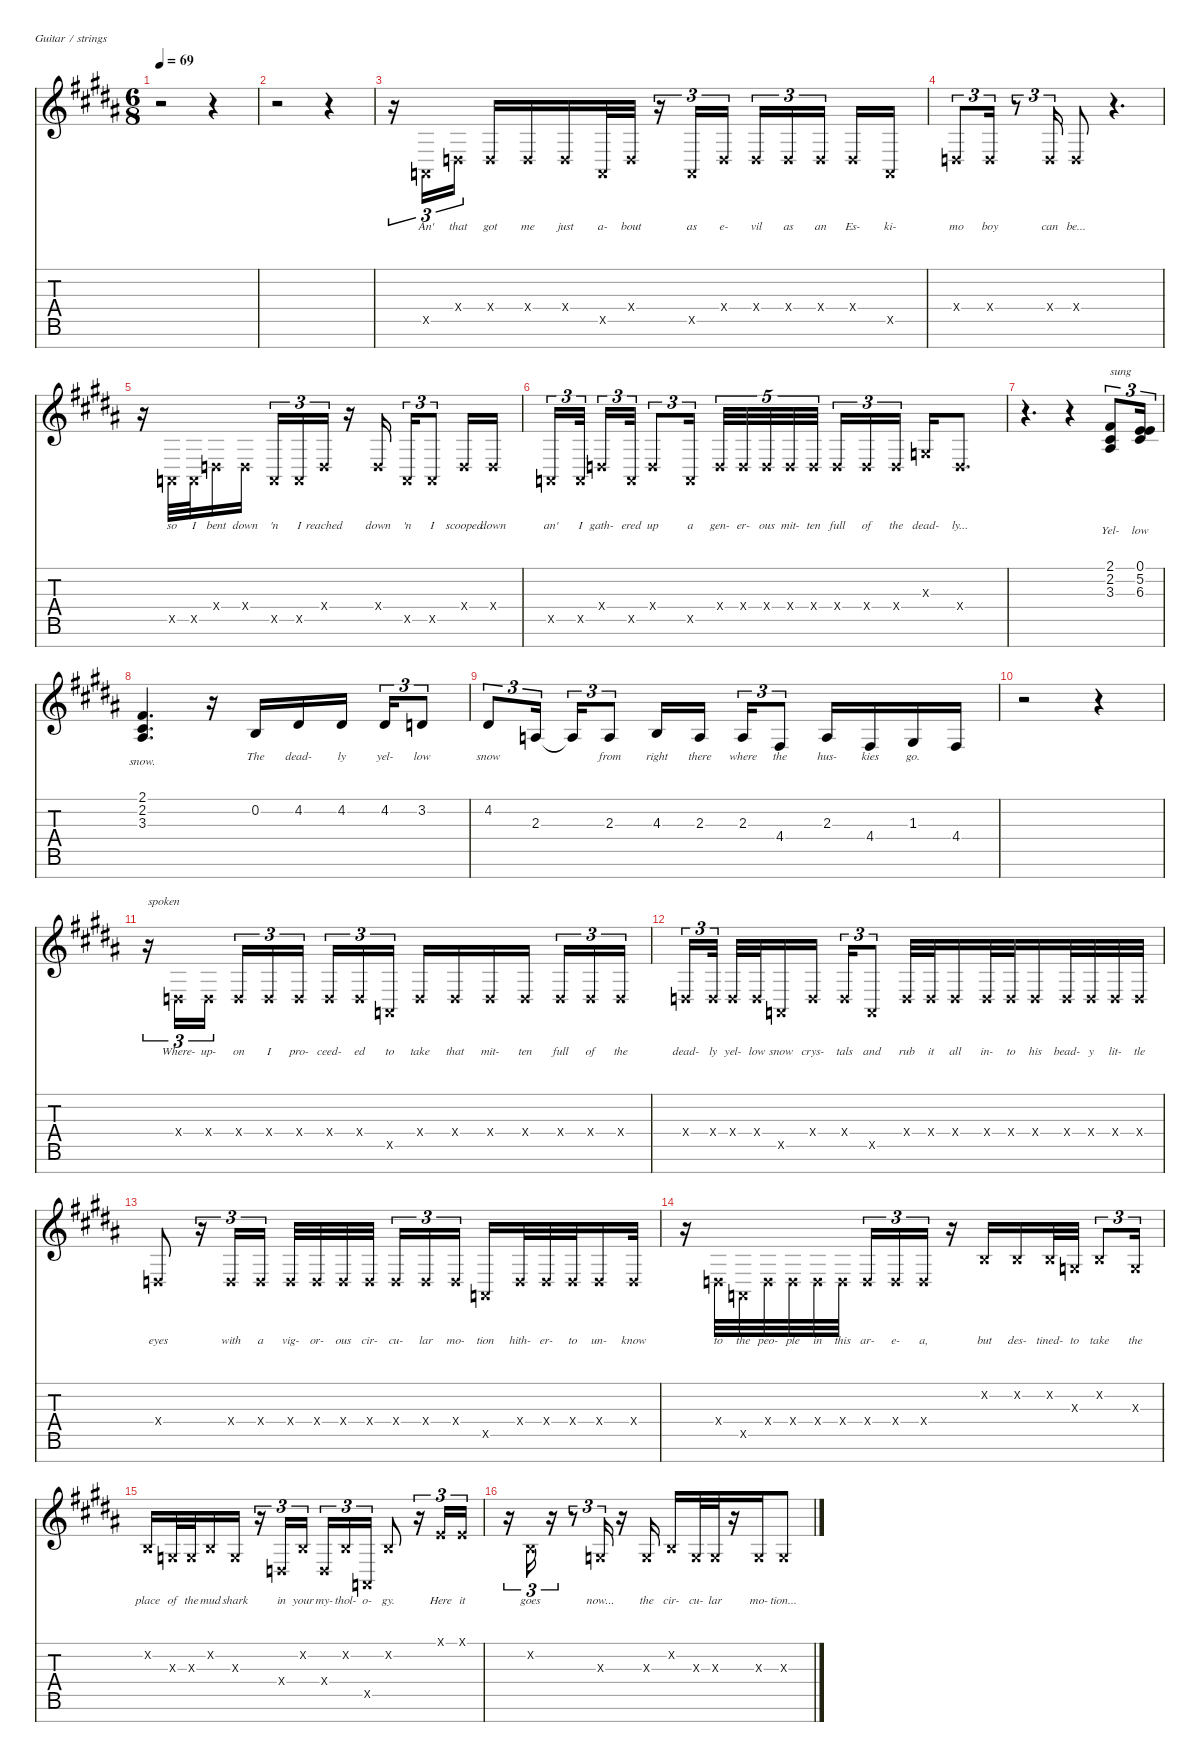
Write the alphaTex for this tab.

\defaultSystemsLayout 4
\hideDynamics
\bracketExtendMode nobrackets
\singleTrackTrackNamePolicy hidden
\multiTrackTrackNamePolicy hidden
\firstSystemTrackNameMode fullname
\firstSystemTrackNameOrientation horizontal
\otherSystemsTrackNameOrientation horizontal
\track ("Vocals" "led.synth.") {instrument lead6voice}
\staff {score tabs}
\tuning (E4 B3 G3 D3 A2 E2 B1)
\ts (6 8)
\tempo 69
\clef g2
\ks b
r.2{dy f beam Down} r.4{beam Down} |
r.2{beam Down} r.4{beam Down} |
r.16{tu (3 2) beam Down} 0.5{x acc forcenatural}.16{tu (3 2) lyrics (0 "An'") lyrics (1 " ") lyrics (2 " ") lyrics (3 "") lyrics (4 "") beam Up} 0.4{x acc forcenatural}.16{tu (3 2) lyrics (0 "that") lyrics (1 " ") lyrics (2 " ") lyrics (3 "") lyrics (4 "") beam Up} 0.4{x acc forcenatural}.16{lyrics (0 "got") lyrics (1 " ") lyrics (2 " ") lyrics (3 "") lyrics (4 "") beam Up} 0.4{x acc forcenatural}.16{lyrics (0 "me") lyrics (1 " ") lyrics (2 " ") lyrics (3 "") lyrics (4 "") beam Up} 0.4{x acc forcenatural}.16{lyrics (0 "just") lyrics (1 " ") lyrics (2 " ") lyrics (3 "") lyrics (4 "") beam Up} 0.5{x acc forcenatural}.32{lyrics (0 "a-") lyrics (1 " ") lyrics (2 " ") lyrics (3 "") lyrics (4 "") beam Up} 0.4{x acc forcenatural}.32{lyrics (0 "bout") lyrics (1 " ") lyrics (2 " ") lyrics (3 "") lyrics (4 "") beam Up} r.16{tu (3 2) beam Up} 0.5{x acc forcenatural}.16{tu (3 2) lyrics (0 "as") lyrics (1 " ") lyrics (2 " ") lyrics (3 "") lyrics (4 "") beam Up} 0.4{x acc forcenatural}.16{tu (3 2) lyrics (0 "e-") lyrics (1 " ") lyrics (2 " ") lyrics (3 "") lyrics (4 "") beam Up} 0.4{x acc forcenatural}.16{tu (3 2) lyrics (0 "vil") lyrics (1 " ") lyrics (2 " ") lyrics (3 "") lyrics (4 "") beam Up} 0.4{x acc forcenatural}.16{tu (3 2) lyrics (0 "as") lyrics (1 " ") lyrics (2 " ") lyrics (3 "") lyrics (4 "") beam Up} 0.4{x acc forcenatural}.16{tu (3 2) lyrics (0 "an") lyrics (1 " ") lyrics (2 " ") lyrics (3 "") lyrics (4 "") beam Up} 0.4{x acc forcenatural}.16{lyrics (0 "Es-") lyrics (1 " ") lyrics (2 " ") lyrics (3 "") lyrics (4 "") beam Up} 0.5{x acc forcenatural}.16{lyrics (0 "ki-") lyrics (1 " ") lyrics (2 " ") lyrics (3 "") lyrics (4 "") beam Up} |
0.4{x acc forcenatural}.8{tu (3 2) lyrics (0 "mo") lyrics (1 " ") lyrics (2 " ") lyrics (3 "") lyrics (4 "") beam Up} 0.4{x acc forcenatural}.16{tu (3 2) lyrics (0 "boy") lyrics (1 " ") lyrics (2 " ") lyrics (3 "") lyrics (4 "") beam Up} r.8{tu (3 2) beam Up} 0.4{x acc forcenatural}.16{tu (3 2) lyrics (0 "can") lyrics (1 " ") lyrics (2 " ") lyrics (3 "") lyrics (4 "") beam Up} 0.4{x acc forcenatural}.8{lyrics (0 "be...") lyrics (1 " ") lyrics (2 " ") lyrics (3 "") lyrics (4 "") beam Up} r.4{d beam Up} |
r.16{beam Down} 0.5{x acc forcenatural}.32{lyrics (0 "so") lyrics (1 " ") lyrics (2 " ") lyrics (3 "") lyrics (4 "") beam Up} 0.5{x acc forcenatural}.32{lyrics (0 "I") lyrics (1 " ") lyrics (2 " ") lyrics (3 "") lyrics (4 "") beam Up} 0.4{x acc forcenatural}.16{lyrics (0 "bent") lyrics (1 " ") lyrics (2 " ") lyrics (3 "") lyrics (4 "") beam Up} 0.4{x acc forcenatural}.16{lyrics (0 "down") lyrics (1 " ") lyrics (2 " ") lyrics (3 "") lyrics (4 "") beam Up} 0.5{x acc forcenatural}.16{tu (3 2) lyrics (0 "'n") lyrics (1 " ") lyrics (2 " ") lyrics (3 "") lyrics (4 "") beam Up} 0.5{x acc forcenatural}.16{tu (3 2) lyrics (0 "I") lyrics (1 " ") lyrics (2 " ") lyrics (3 "") lyrics (4 "") beam Up} 0.4{x acc forcenatural}.16{tu (3 2) lyrics (0 "reached") lyrics (1 " ") lyrics (2 " ") lyrics (3 "") lyrics (4 "") beam Up} r.16{beam Up} 0.4{x acc forcenatural}.16{lyrics (0 "down") lyrics (1 " ") lyrics (2 " ") lyrics (3 "") lyrics (4 "") beam Up} 0.5{x acc forcenatural}.16{tu (3 2) lyrics (0 "'n") lyrics (1 " ") lyrics (2 " ") lyrics (3 "") lyrics (4 "") beam Up} 0.5{x acc forcenatural}.8{tu (3 2) lyrics (0 "I") lyrics (1 " ") lyrics (2 " ") lyrics (3 "") lyrics (4 "") beam Up} 0.4{x acc forcenatural}.16{lyrics (0 "scooped") lyrics (1 " ") lyrics (2 " ") lyrics (3 "") lyrics (4 "") beam Up} 0.4{x acc forcenatural}.16{lyrics (0 "down") lyrics (1 " ") lyrics (2 " ") lyrics (3 "") lyrics (4 "") beam Up} |
0.5{x acc forcenatural}.16{tu (3 2) lyrics (0 "an'") lyrics (1 " ") lyrics (2 " ") lyrics (3 "") lyrics (4 "") beam Up} 0.5{x acc forcenatural}.32{tu (3 2) lyrics (0 "I") lyrics (1 " ") lyrics (2 " ") lyrics (3 "") lyrics (4 "") beam Up} 0.4{x acc forcenatural}.16{tu (3 2) lyrics (0 "gath-") lyrics (1 " ") lyrics (2 " ") lyrics (3 "") lyrics (4 "") beam Up} 0.5{x acc forcenatural}.32{tu (3 2) lyrics (0 "ered") lyrics (1 " ") lyrics (2 " ") lyrics (3 "") lyrics (4 "") beam Up} 0.4{x acc forcenatural}.8{tu (3 2) lyrics (0 "up") lyrics (1 " ") lyrics (2 " ") lyrics (3 "") lyrics (4 "") beam Up} 0.5{x acc forcenatural}.16{tu (3 2) lyrics (0 "a") lyrics (1 " ") lyrics (2 " ") lyrics (3 "") lyrics (4 "") beam Up} 0.4{x acc forcenatural}.32{tu (5 4) lyrics (0 "gen-") lyrics (1 " ") lyrics (2 " ") lyrics (3 "") lyrics (4 "") beam Up} 0.4{x acc forcenatural}.32{tu (5 4) lyrics (0 "er-") lyrics (1 " ") lyrics (2 " ") lyrics (3 "") lyrics (4 "") beam Up} 0.4{x acc forcenatural}.32{tu (5 4) lyrics (0 "ous") lyrics (1 " ") lyrics (2 " ") lyrics (3 "") lyrics (4 "") beam Up} 0.4{x acc forcenatural}.32{tu (5 4) lyrics (0 "mit-") lyrics (1 " ") lyrics (2 " ") lyrics (3 "") lyrics (4 "") beam Up} 0.4{x acc forcenatural}.32{tu (5 4) lyrics (0 "ten") lyrics (1 " ") lyrics (2 " ") lyrics (3 "") lyrics (4 "") beam Up} 0.4{x acc forcenatural}.16{tu (3 2) lyrics (0 "full") lyrics (1 " ") lyrics (2 " ") lyrics (3 "") lyrics (4 "") beam Up} 0.4{x acc forcenatural}.16{tu (3 2) lyrics (0 "of") lyrics (1 " ") lyrics (2 " ") lyrics (3 "") lyrics (4 "") beam Up} 0.4{x acc forcenatural}.16{tu (3 2) lyrics (0 "the") lyrics (1 " ") lyrics (2 " ") lyrics (3 "") lyrics (4 "") beam Up} 0.3{x acc forcenatural}.16{lyrics (0 "dead-") lyrics (1 " ") lyrics (2 " ") lyrics (3 "") lyrics (4 "") beam Up} 0.4{x acc forcenatural}.8{d lyrics (0 "ly...") lyrics (1 "") lyrics (2 " ") lyrics (3 "") lyrics (4 "") beam Up} |
r.4{d beam Down} r.4{beam Down} (2.1{acc #} 2.2{acc #} 3.3{acc #}).8{tu (3 2) txt "sung" lyrics (0 " ") lyrics (1 "Yel-") lyrics (2 " ") lyrics (3 "") lyrics (4 "") dy fff beam Up} (0.1{acc forcenatural} 5.2{acc forcenatural} 6.3{acc #}).16{tu (3 2) lyrics (0 " ") lyrics (1 "low") lyrics (2 " ") lyrics (3 "") lyrics (4 "") beam Up} |
(2.1{acc #} 2.2{acc #} 3.3{acc #}).4{d lyrics (0 "") lyrics (1 "snow.") lyrics (2 " ") lyrics (3 "") lyrics (4 "") beam Up} r.16{beam Up} 0.2{acc forcenatural}.16{lyrics (0 "The") lyrics (1 " ") lyrics (2 " ") lyrics (3 "") lyrics (4 "") beam Up} 4.2{acc #}.16{lyrics (0 "dead-") lyrics (1 " ") lyrics (2 " ") lyrics (3 "") lyrics (4 "") beam Up} 4.2{acc #}.16{lyrics (0 "ly") lyrics (1 " ") lyrics (2 " ") lyrics (3 "") lyrics (4 "") beam Up} 4.2{acc #}.16{tu (3 2) lyrics (0 "yel-") lyrics (1 " ") lyrics (2 " ") lyrics (3 "") lyrics (4 "") beam Up} 3.2{acc forcenatural}.8{tu (3 2) lyrics (0 "low") lyrics (1 " ") lyrics (2 " ") lyrics (3 "") lyrics (4 "") beam Up} |
4.2{acc #}.8{tu (3 2) lyrics (0 "snow") lyrics (1 " ") lyrics (2 " ") lyrics (3 "") lyrics (4 "") beam Up} 2.3{acc forcenatural}.16{tu (3 2) lyrics (0 "") lyrics (1 " ") lyrics (2 " ") lyrics (3 "") lyrics (4 "") beam Up} 2.3{t acc forcenatural}.16{tu (3 2) dy f beam Up} 2.3{acc forcenatural}.8{tu (3 2) lyrics (0 "from") lyrics (1 " ") lyrics (2 " ") lyrics (3 "") lyrics (4 "") dy fff beam Up} 4.3{acc forcenatural}.16{lyrics (0 "right") lyrics (1 " ") lyrics (2 " ") lyrics (3 "") lyrics (4 "") beam Up} 2.3{acc forcenatural}.16{lyrics (0 "there") lyrics (1 " ") lyrics (2 " ") lyrics (3 "") lyrics (4 "") beam Up} 2.3{acc forcenatural}.16{tu (3 2) lyrics (0 "where") lyrics (1 " ") lyrics (2 " ") lyrics (3 "") lyrics (4 "") beam Up} 4.4{acc #}.8{tu (3 2) lyrics (0 "the") lyrics (1 " ") lyrics (2 " ") lyrics (3 "") lyrics (4 "") beam Up} 2.3{acc forcenatural}.16{lyrics (0 "hus-") lyrics (1 " ") lyrics (2 " ") lyrics (3 "") lyrics (4 "") beam Up} 4.4{acc #}.16{lyrics (0 "kies") lyrics (1 " ") lyrics (2 " ") lyrics (3 "") lyrics (4 "") beam Up} 1.3{acc #}.16{lyrics (0 "go.") lyrics (1 " ") lyrics (2 " ") lyrics (3 "") lyrics (4 "") beam Up} 4.4{acc #}.16{lyrics (0 "") lyrics (1 " ") lyrics (2 " ") lyrics (3 "") lyrics (4 "") beam Up} |
r.2{beam Down} r.4{beam Down} |
r.16{tu (3 2) txt "spoken" beam Down} 0.4{x acc forcenatural}.16{tu (3 2) lyrics (0 "Where-") lyrics (1 " ") lyrics (2 " ") lyrics (3 "") lyrics (4 "") dy f beam Up} 0.4{x acc forcenatural}.16{tu (3 2) lyrics (0 "up-") lyrics (1 " ") lyrics (2 " ") lyrics (3 "") lyrics (4 "") beam Up} 0.4{x acc forcenatural}.16{tu (3 2) lyrics (0 "on") lyrics (1 " ") lyrics (2 " ") lyrics (3 "") lyrics (4 "") beam Up} 0.4{x acc forcenatural}.16{tu (3 2) lyrics (0 "I") lyrics (1 " ") lyrics (2 " ") lyrics (3 "") lyrics (4 "") beam Up} 0.4{x acc forcenatural}.16{tu (3 2) lyrics (0 "pro-") lyrics (1 " ") lyrics (2 " ") lyrics (3 "") lyrics (4 "") beam Up} 0.4{x acc forcenatural}.16{tu (3 2) lyrics (0 "ceed-") lyrics (1 " ") lyrics (2 " ") lyrics (3 "") lyrics (4 "") beam Up} 0.4{x acc forcenatural}.16{tu (3 2) lyrics (0 "ed") lyrics (1 " ") lyrics (2 " ") lyrics (3 "") lyrics (4 "") beam Up} 0.5{x acc forcenatural}.16{tu (3 2) lyrics (0 "to") lyrics (1 " ") lyrics (2 " ") lyrics (3 "") lyrics (4 "") beam Up} 0.4{x acc forcenatural}.16{lyrics (0 "take") lyrics (1 " ") lyrics (2 " ") lyrics (3 "") lyrics (4 "") beam Up} 0.4{x acc forcenatural}.16{lyrics (0 "that") lyrics (1 " ") lyrics (2 " ") lyrics (3 "") lyrics (4 "") beam Up} 0.4{x acc forcenatural}.16{lyrics (0 "mit-") lyrics (1 " ") lyrics (2 " ") lyrics (3 "") lyrics (4 "") beam Up} 0.4{x acc forcenatural}.16{lyrics (0 "ten") lyrics (1 " ") lyrics (2 " ") lyrics (3 "") lyrics (4 "") beam Up} 0.4{x acc forcenatural}.16{tu (3 2) lyrics (0 "full") lyrics (1 " ") lyrics (2 " ") lyrics (3 "") lyrics (4 "") beam Up} 0.4{x acc forcenatural}.16{tu (3 2) lyrics (0 "of") lyrics (1 " ") lyrics (2 " ") lyrics (3 "") lyrics (4 "") beam Up} 0.4{x acc forcenatural}.16{tu (3 2) lyrics (0 "the") lyrics (1 " ") lyrics (2 " ") lyrics (3 "") lyrics (4 "") beam Up} |
0.4{x acc forcenatural}.16{tu (3 2) lyrics (0 "dead-") lyrics (1 " ") lyrics (2 " ") lyrics (3 "") lyrics (4 "") beam Up} 0.4{x acc forcenatural}.32{tu (3 2) lyrics (0 "ly") lyrics (1 " ") lyrics (2 " ") lyrics (3 "") lyrics (4 "") beam Up} 0.4{x acc forcenatural}.32{lyrics (0 "yel-") lyrics (1 " ") lyrics (2 " ") lyrics (3 "") lyrics (4 "") beam Up} 0.4{x acc forcenatural}.32{lyrics (0 "low") lyrics (1 " ") lyrics (2 " ") lyrics (3 "") lyrics (4 "") beam Up} 0.5{x acc forcenatural}.16{lyrics (0 "snow") lyrics (1 " ") lyrics (2 " ") lyrics (3 "") lyrics (4 "") beam Up} 0.4{x acc forcenatural}.16{lyrics (0 "crys-") lyrics (1 " ") lyrics (2 " ") lyrics (3 "") lyrics (4 "") beam Up} 0.4{x acc forcenatural}.16{tu (3 2) lyrics (0 "tals") lyrics (1 " ") lyrics (2 " ") lyrics (3 "") lyrics (4 "") beam Up} 0.5{x acc forcenatural}.8{tu (3 2) lyrics (0 "and") lyrics (1 " ") lyrics (2 " ") lyrics (3 "") lyrics (4 "") beam Up} 0.4{x acc forcenatural}.32{lyrics (0 "rub") lyrics (1 " ") lyrics (2 " ") lyrics (3 "") lyrics (4 "") beam Up} 0.4{x acc forcenatural}.32{lyrics (0 "it") lyrics (1 " ") lyrics (2 " ") lyrics (3 "") lyrics (4 "") beam Up} 0.4{x acc forcenatural}.16{lyrics (0 "all") lyrics (1 " ") lyrics (2 " ") lyrics (3 "") lyrics (4 "") beam Up} 0.4{x acc forcenatural}.32{lyrics (0 "in-") lyrics (1 " ") lyrics (2 " ") lyrics (3 "") lyrics (4 "") beam Up} 0.4{x acc forcenatural}.32{lyrics (0 "to") lyrics (1 " ") lyrics (2 " ") lyrics (3 "") lyrics (4 "") beam Up} 0.4{x acc forcenatural}.16{lyrics (0 "his") lyrics (1 " ") lyrics (2 " ") lyrics (3 "") lyrics (4 "") beam Up} 0.4{x acc forcenatural}.32{lyrics (0 "bead-") lyrics (1 " ") lyrics (2 " ") lyrics (3 "") lyrics (4 "") beam Up} 0.4{x acc forcenatural}.32{lyrics (0 "y") lyrics (1 " ") lyrics (2 " ") lyrics (3 "") lyrics (4 "") beam Up} 0.4{x acc forcenatural}.32{lyrics (0 "lit-") lyrics (1 " ") lyrics (2 " ") lyrics (3 "") lyrics (4 "") beam Up} 0.4{x acc forcenatural}.32{lyrics (0 "tle") lyrics (1 " ") lyrics (2 " ") lyrics (3 "") lyrics (4 "") beam Up} |
0.4{x acc forcenatural}.8{lyrics (0 "eyes") lyrics (1 " ") lyrics (2 " ") lyrics (3 "") lyrics (4 "") beam Up} r.16{tu (3 2) beam Up} 0.4{x acc forcenatural}.16{tu (3 2) lyrics (0 "with") lyrics (1 " ") lyrics (2 " ") lyrics (3 "") lyrics (4 "") beam Up} 0.4{x acc forcenatural}.16{tu (3 2) lyrics (0 "a") lyrics (1 " ") lyrics (2 " ") lyrics (3 "") lyrics (4 "") beam Up} 0.4{x acc forcenatural}.32{lyrics (0 "vig-") lyrics (1 " ") lyrics (2 " ") lyrics (3 "") lyrics (4 "") beam Up} 0.4{x acc forcenatural}.32{lyrics (0 "or-") lyrics (1 " ") lyrics (2 " ") lyrics (3 "") lyrics (4 "") beam Up} 0.4{x acc forcenatural}.32{lyrics (0 "ous") lyrics (1 " ") lyrics (2 " ") lyrics (3 "") lyrics (4 "") beam Up} 0.4{x acc forcenatural}.32{lyrics (0 "cir-") lyrics (1 " ") lyrics (2 " ") lyrics (3 "") lyrics (4 "") beam Up} 0.4{x acc forcenatural}.16{tu (3 2) lyrics (0 "cu-") lyrics (1 " ") lyrics (2 " ") lyrics (3 "") lyrics (4 "") beam Up} 0.4{x acc forcenatural}.16{tu (3 2) lyrics (0 "lar") lyrics (1 " ") lyrics (2 " ") lyrics (3 "") lyrics (4 "") beam Up} 0.4{x acc forcenatural}.16{tu (3 2) lyrics (0 "mo-") lyrics (1 " ") lyrics (2 " ") lyrics (3 "") lyrics (4 "") beam Up} 0.5{x acc forcenatural}.16{lyrics (0 "tion") lyrics (1 " ") lyrics (2 " ") lyrics (3 "") lyrics (4 "") beam Up} 0.4{x acc forcenatural}.32{lyrics (0 "hith-") lyrics (1 " ") lyrics (2 " ") lyrics (3 "") lyrics (4 "") beam Up} 0.4{x acc forcenatural}.32{lyrics (0 "er-") lyrics (1 " ") lyrics (2 " ") lyrics (3 "") lyrics (4 "") beam Up} 0.4{x acc forcenatural}.32{lyrics (0 "to") lyrics (1 " ") lyrics (2 " ") lyrics (3 "") lyrics (4 "") beam Up} 0.4{x acc forcenatural}.16{lyrics (0 "un-") lyrics (1 " ") lyrics (2 " ") lyrics (3 "") lyrics (4 "") beam Up} 0.4{x acc forcenatural}.32{lyrics (0 "know") lyrics (1 " ") lyrics (2 " ") lyrics (3 "") lyrics (4 "") beam Up} |
r.16{beam Down} 0.4{x acc forcenatural}.32{lyrics (0 "to") lyrics (1 " ") lyrics (2 " ") lyrics (3 "") lyrics (4 "") beam Up} 0.5{x acc forcenatural}.32{lyrics (0 "the") lyrics (1 " ") lyrics (2 " ") lyrics (3 "") lyrics (4 "") beam Up} 0.4{x acc forcenatural}.32{lyrics (0 "peo-") lyrics (1 " ") lyrics (2 " ") lyrics (3 "") lyrics (4 "") beam Up} 0.4{x acc forcenatural}.32{lyrics (0 "ple") lyrics (1 " ") lyrics (2 " ") lyrics (3 "") lyrics (4 "") beam Up} 0.4{x acc forcenatural}.32{lyrics (0 "in") lyrics (1 " ") lyrics (2 " ") lyrics (3 "") lyrics (4 "") beam Up} 0.4{x acc forcenatural}.32{lyrics (0 "this") lyrics (1 " ") lyrics (2 " ") lyrics (3 "") lyrics (4 "") beam Up} 0.4{x acc forcenatural}.16{tu (3 2) lyrics (0 "ar-") lyrics (1 " ") lyrics (2 " ") lyrics (3 "") lyrics (4 "") beam Up} 0.4{x acc forcenatural}.16{tu (3 2) lyrics (0 "e-") lyrics (1 " ") lyrics (2 " ") lyrics (3 "") lyrics (4 "") beam Up} 0.4{x acc forcenatural}.16{tu (3 2) lyrics (0 "a,") lyrics (1 " ") lyrics (2 " ") lyrics (3 "") lyrics (4 "") beam Up} r.16{beam Up} 0.2{x acc forcenatural}.16{lyrics (0 "but") lyrics (1 " ") lyrics (2 " ") lyrics (3 "") lyrics (4 "") beam Up} 0.2{x acc forcenatural}.16{lyrics (0 "des-") lyrics (1 " ") lyrics (2 " ") lyrics (3 "") lyrics (4 "") beam Up} 0.2{x acc forcenatural}.32{lyrics (0 "tined-") lyrics (1 " ") lyrics (2 " ") lyrics (3 "") lyrics (4 "") beam Up} 0.3{x acc forcenatural}.32{lyrics (0 "to") lyrics (1 " ") lyrics (2 " ") lyrics (3 "") lyrics (4 "") beam Up} 0.2{x acc forcenatural}.8{tu (3 2) lyrics (0 "take") lyrics (1 " ") lyrics (2 " ") lyrics (3 "") lyrics (4 "") beam Up} 0.3{x acc forcenatural}.16{tu (3 2) lyrics (0 "the") lyrics (1 " ") lyrics (2 " ") lyrics (3 "") lyrics (4 "") beam Up} |
0.2{x acc forcenatural}.16{lyrics (0 "place") lyrics (1 " ") lyrics (2 " ") lyrics (3 "") lyrics (4 "") beam Up} 0.3{x acc forcenatural}.32{lyrics (0 "of") lyrics (1 " ") lyrics (2 " ") lyrics (3 "") lyrics (4 "") beam Up} 0.3{x acc forcenatural}.32{lyrics (0 "the") lyrics (1 " ") lyrics (2 " ") lyrics (3 "") lyrics (4 "") beam Up} 0.2{x acc forcenatural}.16{lyrics (0 "mud") lyrics (1 " ") lyrics (2 " ") lyrics (3 "") lyrics (4 "") beam Up} 0.3{x acc forcenatural}.16{lyrics (0 "shark") lyrics (1 " ") lyrics (2 " ") lyrics (3 "") lyrics (4 "") beam Up} r.16{tu (3 2) beam Up} 0.4{x acc forcenatural}.16{tu (3 2) lyrics (0 "in") lyrics (1 " ") lyrics (2 " ") lyrics (3 "") lyrics (4 "") beam Up} 0.2{x acc forcenatural}.16{tu (3 2) lyrics (0 "your") lyrics (1 " ") lyrics (2 " ") lyrics (3 "") lyrics (4 "") beam Up} 0.4{x acc forcenatural}.16{tu (3 2) lyrics (0 "my-") lyrics (1 " ") lyrics (2 " ") lyrics (3 "") lyrics (4 "") beam Up} 0.2{x acc forcenatural}.16{tu (3 2) lyrics (0 "thol-") lyrics (1 " ") lyrics (2 " ") lyrics (3 "") lyrics (4 "") beam Up} 0.5{x acc forcenatural}.16{tu (3 2) lyrics (0 "o-") lyrics (1 " ") lyrics (2 " ") lyrics (3 "") lyrics (4 "") beam Up} 0.2{x acc forcenatural}.8{lyrics (0 "gy.") lyrics (1 " ") lyrics (2 " ") lyrics (3 "") lyrics (4 "") beam Up} r.16{tu (3 2) beam Up} 0.1{x acc forcenatural}.16{tu (3 2) lyrics (0 "Here") lyrics (1 " ") lyrics (2 " ") lyrics (3 "") lyrics (4 "") beam Up} 0.1{x acc forcenatural}.16{tu (3 2) lyrics (0 "it") lyrics (1 " ") lyrics (2 " ") lyrics (3 "") lyrics (4 "") beam Up} |
r.16{tu (3 2) beam Down} 0.2{x acc forcenatural}.16{tu (3 2) lyrics (0 "goes") lyrics (1 " ") lyrics (2 " ") lyrics (3 "") lyrics (4 "") beam Up} r.16{tu (3 2) beam Up} r.8{tu (3 2) beam Up} 0.3{x acc forcenatural}.16{tu (3 2) lyrics (0 "now...") lyrics (1 " ") lyrics (2 " ") lyrics (3 "") lyrics (4 "") beam Up} r.16{beam Up} 0.3{x acc forcenatural}.16{lyrics (0 "the") lyrics (1 " ") lyrics (2 " ") lyrics (3 "") lyrics (4 "") beam Up} 0.2{x acc forcenatural}.16{lyrics (0 "cir-") lyrics (1 " ") lyrics (2 " ") lyrics (3 "") lyrics (4 "") beam Up} 0.3{x acc forcenatural}.32{lyrics (0 "cu-") lyrics (1 " ") lyrics (2 " ") lyrics (3 "") lyrics (4 "") beam Up} 0.3{x acc forcenatural}.32{lyrics (0 "lar") lyrics (1 " ") lyrics (2 " ") lyrics (3 "") lyrics (4 "") beam Up} r.16{beam Up} 0.3{x acc forcenatural}.16{lyrics (0 "mo-") lyrics (1 " ") lyrics (2 " ") lyrics (3 "") lyrics (4 "") beam Up} 0.3{x acc forcenatural}.8{lyrics (0 "tion...") lyrics (1 " ") lyrics (2 " ") lyrics (3 "") lyrics (4 "") beam Up}
